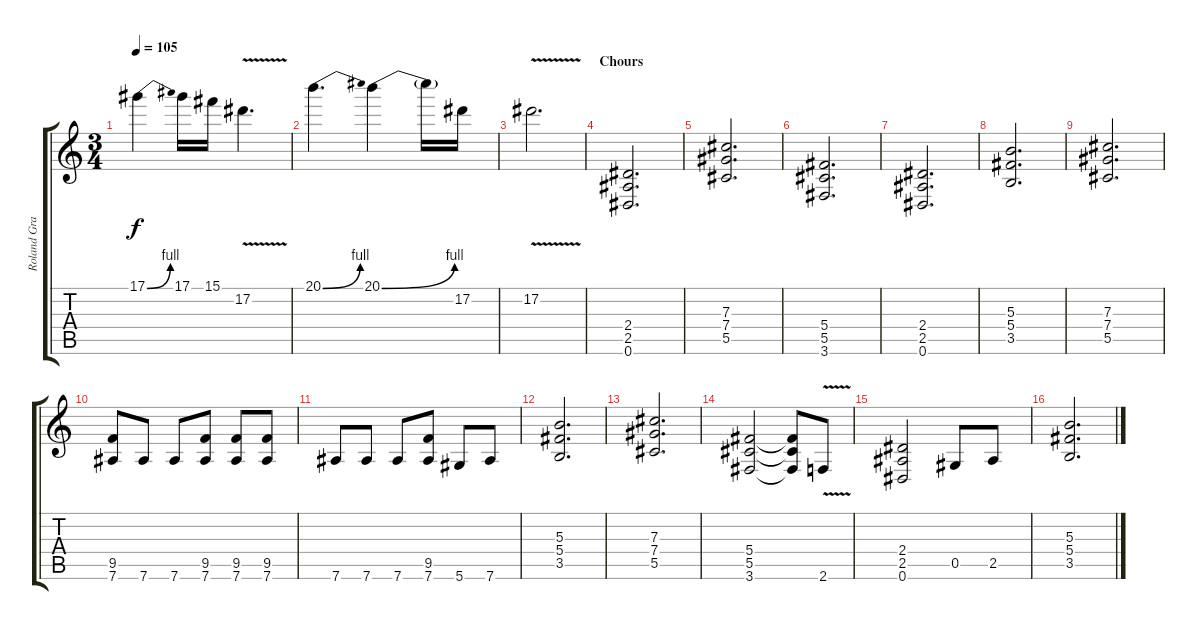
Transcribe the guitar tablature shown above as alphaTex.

\track ("Roland Grapow" "Roland Gra") {instrument overdrivenguitar}
\staff {score tabs}
\tuning (Eb4 Bb3 Gb3 Db3 Ab2 Eb2) {hide}
\ts (3 4)
\tempo 105
\clef g2
\ks c
17.1{be (bend 0 0 60 4)}.4{dy f} 17.1.16 15.1.16 17.2{v}.4{d} |
20.1{be (bend 0 0 60 4)}.4{d} 20.1{be (bend 0 0 60 4)}.4 20.1{t}.16 17.2.16 |
17.2{v}.2{d} |
\section ("" "Chours")
(2.4 2.5 0.6).2{d volume 7} |
(7.3 7.4 5.5).2{d} |
(5.4 5.5 3.6).2{d} |
(2.4 2.5 0.6).2{d} |
(5.3 5.4 3.5).2{d} |
(7.3 7.4 5.5).2{d} |
(9.5 7.6).8 7.6.8 7.6.8 (9.5 7.6).8 (9.5 7.6).8 (9.5 7.6).8 |
7.6.8 7.6.8 7.6.8 (9.5 7.6).8 5.6.8 7.6.8 |
(5.3 5.4 3.5).2{d} |
(7.3 7.4 5.5).2{d} |
(5.4 5.5 3.6).2 (5.4{t} 5.5{t} 3.6{t}).8 2.6{v}.8 |
(2.4 2.5 0.6).2 0.5.8 2.5.8 |
(5.3 5.4 3.5).2{d}
